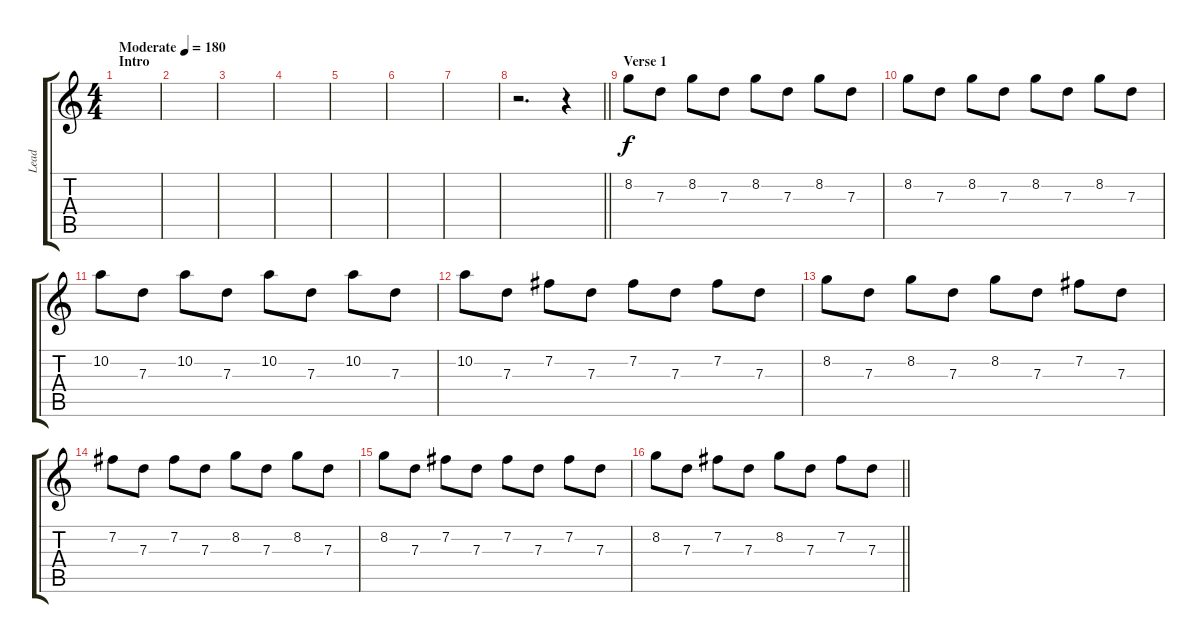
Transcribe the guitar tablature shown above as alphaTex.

\track ("Lead" "Lead") {instrument distortionguitar}
\staff {score tabs}
\tuning (E4 B3 G3 D3 A2 E2) {hide}
\ts (4 4)
\section ("" "Intro")
\tempo (180 "Moderate")
\clef g2
\ks c
|
|
|
|
|
|
|
\barLineRight lightlight
r.2{d} r.4 |
\section ("" "Verse 1")
8.2.8 7.3.8 8.2.8 7.3.8 8.2.8 7.3.8 8.2.8 7.3.8 |
8.2.8 7.3.8 8.2.8 7.3.8 8.2.8 7.3.8 8.2.8 7.3.8 |
10.2.8 7.3.8 10.2.8 7.3.8 10.2.8 7.3.8 10.2.8 7.3.8 |
10.2.8 7.3.8 7.2.8 7.3.8 7.2.8 7.3.8 7.2.8 7.3.8 |
8.2.8 7.3.8 8.2.8 7.3.8 8.2.8 7.3.8 7.2.8 7.3.8 |
7.2.8 7.3.8 7.2.8 7.3.8 8.2.8 7.3.8 8.2.8 7.3.8 |
8.2.8 7.3.8 7.2.8 7.3.8 7.2.8 7.3.8 7.2.8 7.3.8 |
\barLineRight lightlight
8.2.8 7.3.8 7.2.8 7.3.8 8.2.8 7.3.8 7.2.8 7.3.8
